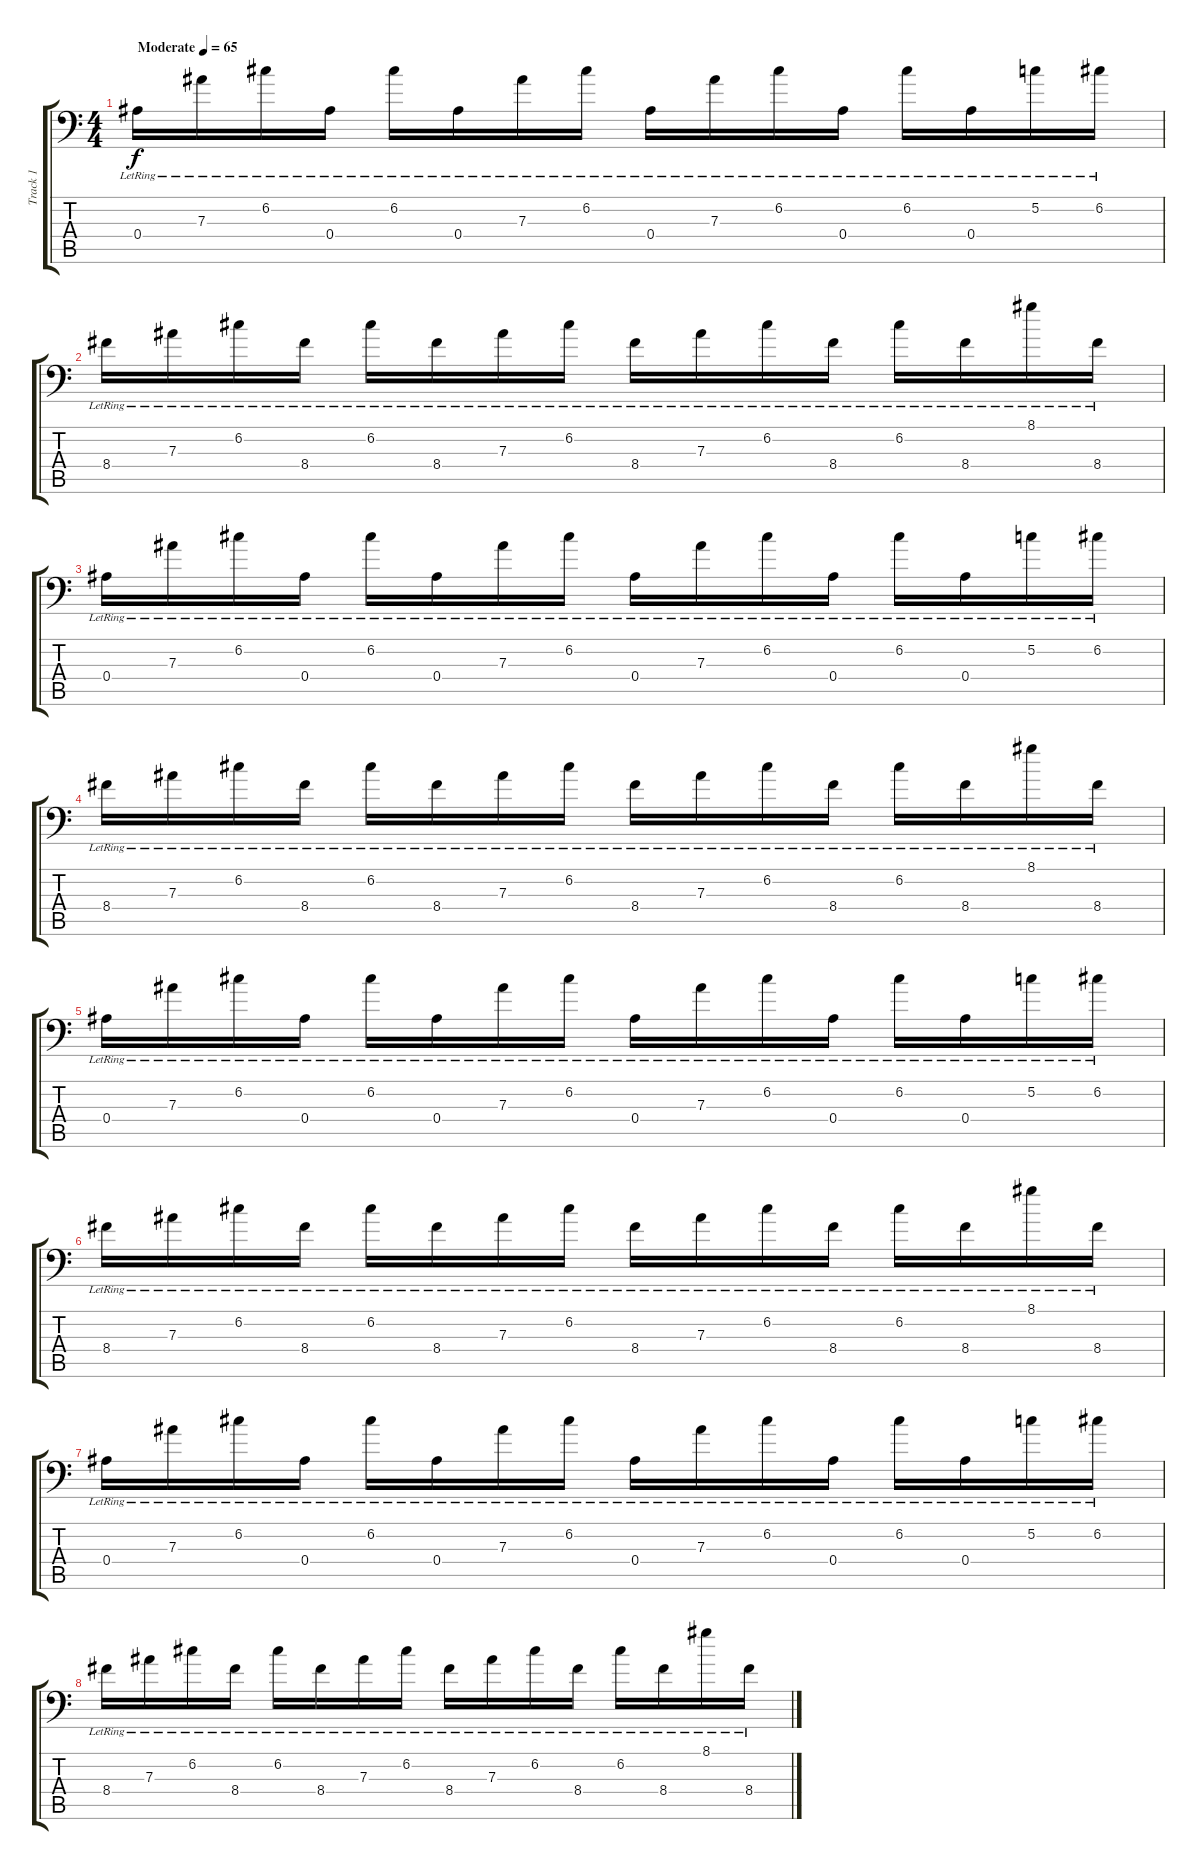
\track ("Track 1" "Track 1") {instrument distortionguitar}
\staff {score tabs}
\tuning (C4 G3 Eb3 Bb2 F2 Bb1) {hide}
\ts (4 4)
\tempo (65 "Moderate")
\clef f4
\ks c
0.4{lr}.16{dy f instrument electricguitarjazz} 7.3{lr}.16 6.2{lr}.16 0.4{lr}.16 6.2{lr}.16 0.4{lr}.16 7.3{lr}.16 6.2{lr}.16 0.4{lr}.16 7.3{lr}.16 6.2{lr}.16 0.4{lr}.16 6.2{lr}.16 0.4{lr}.16 5.2{lr}.16 6.2{lr}.16 |
8.4{lr}.16 7.3{lr}.16 6.2{lr}.16 8.4{lr}.16 6.2{lr}.16 8.4{lr}.16 7.3{lr}.16 6.2{lr}.16 8.4{lr}.16 7.3{lr}.16 6.2{lr}.16 8.4{lr}.16 6.2{lr}.16 8.4{lr}.16 8.1{lr}.16 8.4{lr}.16 |
0.4{lr}.16 7.3{lr}.16 6.2{lr}.16 0.4{lr}.16 6.2{lr}.16 0.4{lr}.16 7.3{lr}.16 6.2{lr}.16 0.4{lr}.16 7.3{lr}.16 6.2{lr}.16 0.4{lr}.16 6.2{lr}.16 0.4{lr}.16 5.2{lr}.16 6.2{lr}.16 |
8.4{lr}.16 7.3{lr}.16 6.2{lr}.16 8.4{lr}.16 6.2{lr}.16 8.4{lr}.16 7.3{lr}.16 6.2{lr}.16 8.4{lr}.16 7.3{lr}.16 6.2{lr}.16 8.4{lr}.16 6.2{lr}.16 8.4{lr}.16 8.1{lr}.16 8.4{lr}.16 |
0.4{lr}.16 7.3{lr}.16 6.2{lr}.16 0.4{lr}.16 6.2{lr}.16 0.4{lr}.16 7.3{lr}.16 6.2{lr}.16 0.4{lr}.16 7.3{lr}.16 6.2{lr}.16 0.4{lr}.16 6.2{lr}.16 0.4{lr}.16 5.2{lr}.16 6.2{lr}.16 |
8.4{lr}.16 7.3{lr}.16 6.2{lr}.16 8.4{lr}.16 6.2{lr}.16 8.4{lr}.16 7.3{lr}.16 6.2{lr}.16 8.4{lr}.16 7.3{lr}.16 6.2{lr}.16 8.4{lr}.16 6.2{lr}.16 8.4{lr}.16 8.1{lr}.16 8.4{lr}.16 |
0.4{lr}.16 7.3{lr}.16 6.2{lr}.16 0.4{lr}.16 6.2{lr}.16 0.4{lr}.16 7.3{lr}.16 6.2{lr}.16 0.4{lr}.16 7.3{lr}.16 6.2{lr}.16 0.4{lr}.16 6.2{lr}.16 0.4{lr}.16 5.2{lr}.16 6.2{lr}.16 |
8.4{lr}.16 7.3{lr}.16 6.2{lr}.16 8.4{lr}.16 6.2{lr}.16 8.4{lr}.16 7.3{lr}.16 6.2{lr}.16 8.4{lr}.16 7.3{lr}.16 6.2{lr}.16 8.4{lr}.16 6.2{lr}.16 8.4{lr}.16 8.1{lr}.16 8.4{lr}.16
